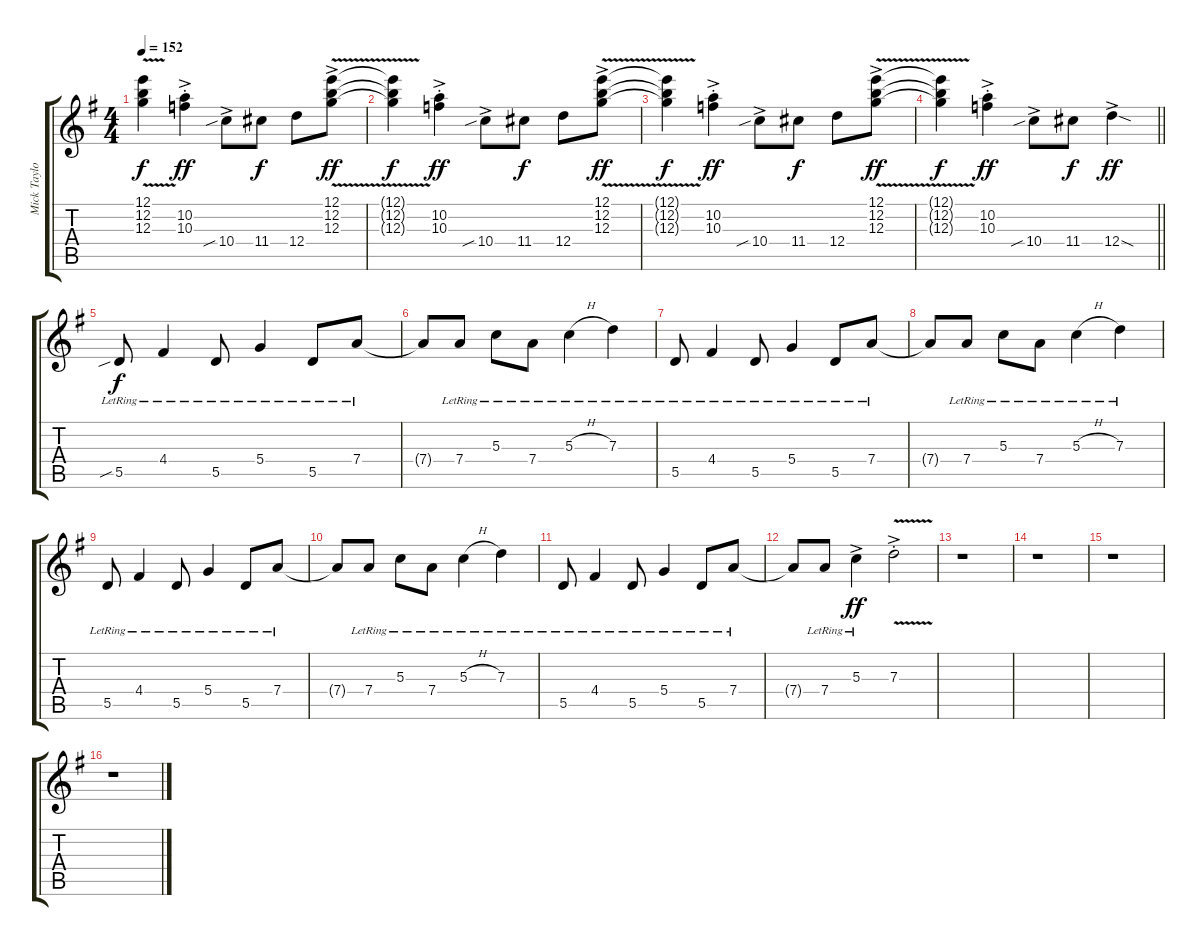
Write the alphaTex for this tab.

\track ("Mick Taylor" "Mick Taylo") {instrument electricguitarjazz}
\staff {score tabs}
\tuning (E4 B3 G3 D3 A2 E2) {hide}
\ts (4 4)
\tempo 152
\clef g2
\ks g
(12.1{v t} 12.2{v t} 12.3{v t}).4{dy f} (10.2{ac st} 10.3{ac st}).4{dy ff} 10.4{sib ac}.8 11.4.8{dy f} 12.4.8 (12.1{v ac} 12.2{v ac} 12.3{v ac}).8{dy ff} |
(12.1{v t} 12.2{v t} 12.3{v t}).4{dy f} (10.2{ac st} 10.3{ac st}).4{dy ff} 10.4{sib ac}.8 11.4.8{dy f} 12.4.8 (12.1{v ac} 12.2{v ac} 12.3{v ac}).8{dy ff} |
(12.1{v t} 12.2{v t} 12.3{v t}).4{dy f} (10.2{ac st} 10.3{ac st}).4{dy ff} 10.4{sib ac}.8 11.4.8{dy f} 12.4.8 (12.1{v ac} 12.2{v ac} 12.3{v ac}).8{dy ff} |
\barLineRight lightlight
(12.1{v t} 12.2{v t} 12.3{v t}).4{dy f} (10.2{ac st} 10.3{ac st}).4{dy ff} 10.4{sib ac}.8 11.4.8{dy f} 12.4{sod ac}.4{dy ff} |
5.5{sib lr}.8{dy f} 4.4{lr}.4 5.5{lr}.8 5.4{lr}.4 5.5{lr}.8 7.4{lr}.8 |
7.4{t}.8 7.4{lr}.8 5.3{lr}.8 7.4{lr}.8 5.3{h lr}.4 7.3{lr}.4 |
5.5{lr}.8 4.4{lr}.4 5.5{lr}.8 5.4{lr}.4 5.5{lr}.8 7.4{lr}.8 |
7.4{t}.8 7.4{lr}.8 5.3{lr}.8 7.4{lr}.8 5.3{h lr}.4 7.3{lr}.4 |
5.5{lr}.8 4.4{lr}.4 5.5{lr}.8 5.4{lr}.4 5.5{lr}.8 7.4{lr}.8 |
7.4{t}.8 7.4{lr}.8 5.3{lr}.8 7.4{lr}.8 5.3{h lr}.4 7.3{lr}.4 |
5.5{lr}.8 4.4{lr}.4 5.5{lr}.8 5.4{lr}.4 5.5{lr}.8 7.4{lr}.8 |
7.4{t}.8 7.4{lr}.8 5.3{ac lr}.4{dy ff} 7.3{v ac st}.2 |
r.1 |
r.1 |
r.1 |
r.1
